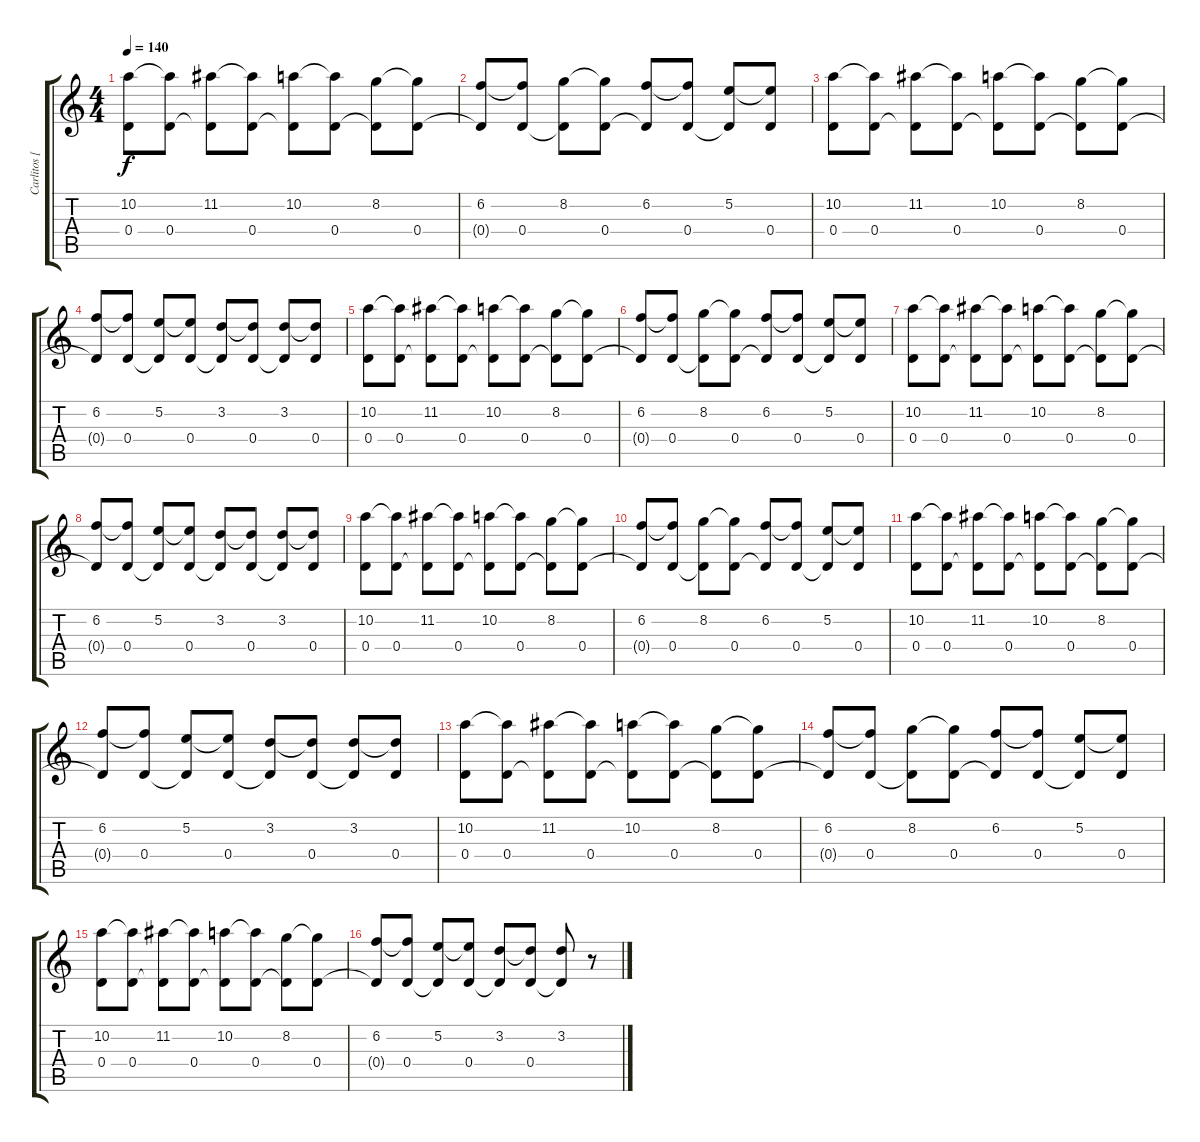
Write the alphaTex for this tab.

\track ("Carlitos [guitarra]" "Carlitos [") {instrument distortionguitar}
\staff {score tabs}
\tuning (E4 B3 G3 D3 A2 E2) {hide}
\ts (4 4)
\tempo 140
\clef g2
\ks c
(10.2 0.4).8{dy f balance 16 instrument acousticguitarsteel} (10.2{t} 0.4).8 (11.2 0.4{t}).8 (11.2{t} 0.4).8 (10.2 0.4{t}).8 (10.2{t} 0.4).8 (8.2 0.4{t}).8 (8.2{t} 0.4).8 |
(6.2 0.4{t}).8 (6.2{t} 0.4).8 (8.2 0.4{t}).8 (8.2{t} 0.4).8 (6.2 0.4{t}).8 (6.2{t} 0.4).8 (5.2 0.4{t}).8 (5.2{t} 0.4).8 |
(10.2 0.4).8 (10.2{t} 0.4).8 (11.2 0.4{t}).8 (11.2{t} 0.4).8 (10.2 0.4{t}).8 (10.2{t} 0.4).8 (8.2 0.4{t}).8 (8.2{t} 0.4).8 |
(6.2 0.4{t}).8 (6.2{t} 0.4).8 (5.2 0.4{t}).8 (5.2{t} 0.4).8 (3.2 0.4{t}).8 (3.2{t} 0.4).8 (3.2 0.4{t}).8 (3.2{t} 0.4).8 |
(10.2 0.4).8 (10.2{t} 0.4).8 (11.2 0.4{t}).8 (11.2{t} 0.4).8 (10.2 0.4{t}).8 (10.2{t} 0.4).8 (8.2 0.4{t}).8 (8.2{t} 0.4).8 |
(6.2 0.4{t}).8 (6.2{t} 0.4).8 (8.2 0.4{t}).8 (8.2{t} 0.4).8 (6.2 0.4{t}).8 (6.2{t} 0.4).8 (5.2 0.4{t}).8 (5.2{t} 0.4).8 |
(10.2 0.4).8 (10.2{t} 0.4).8 (11.2 0.4{t}).8 (11.2{t} 0.4).8 (10.2 0.4{t}).8 (10.2{t} 0.4).8 (8.2 0.4{t}).8 (8.2{t} 0.4).8 |
(6.2 0.4{t}).8 (6.2{t} 0.4).8 (5.2 0.4{t}).8 (5.2{t} 0.4).8 (3.2 0.4{t}).8 (3.2{t} 0.4).8 (3.2 0.4{t}).8 (3.2{t} 0.4).8 |
(10.2 0.4).8 (10.2{t} 0.4).8 (11.2 0.4{t}).8 (11.2{t} 0.4).8 (10.2 0.4{t}).8 (10.2{t} 0.4).8 (8.2 0.4{t}).8 (8.2{t} 0.4).8 |
(6.2 0.4{t}).8 (6.2{t} 0.4).8 (8.2 0.4{t}).8 (8.2{t} 0.4).8 (6.2 0.4{t}).8 (6.2{t} 0.4).8 (5.2 0.4{t}).8 (5.2{t} 0.4).8 |
(10.2 0.4).8 (10.2{t} 0.4).8 (11.2 0.4{t}).8 (11.2{t} 0.4).8 (10.2 0.4{t}).8 (10.2{t} 0.4).8 (8.2 0.4{t}).8 (8.2{t} 0.4).8 |
(6.2 0.4{t}).8 (6.2{t} 0.4).8 (5.2 0.4{t}).8 (5.2{t} 0.4).8 (3.2 0.4{t}).8 (3.2{t} 0.4).8 (3.2 0.4{t}).8 (3.2{t} 0.4).8 |
(10.2 0.4).8 (10.2{t} 0.4).8 (11.2 0.4{t}).8 (11.2{t} 0.4).8 (10.2 0.4{t}).8 (10.2{t} 0.4).8 (8.2 0.4{t}).8 (8.2{t} 0.4).8 |
(6.2 0.4{t}).8 (6.2{t} 0.4).8 (8.2 0.4{t}).8 (8.2{t} 0.4).8 (6.2 0.4{t}).8 (6.2{t} 0.4).8 (5.2 0.4{t}).8 (5.2{t} 0.4).8 |
(10.2 0.4).8 (10.2{t} 0.4).8 (11.2 0.4{t}).8 (11.2{t} 0.4).8 (10.2 0.4{t}).8 (10.2{t} 0.4).8 (8.2 0.4{t}).8 (8.2{t} 0.4).8 |
(6.2 0.4{t}).8 (6.2{t} 0.4).8 (5.2 0.4{t}).8 (5.2{t} 0.4).8 (3.2 0.4{t}).8 (3.2{t} 0.4).8 (3.2 0.4{t}).8 r.8
